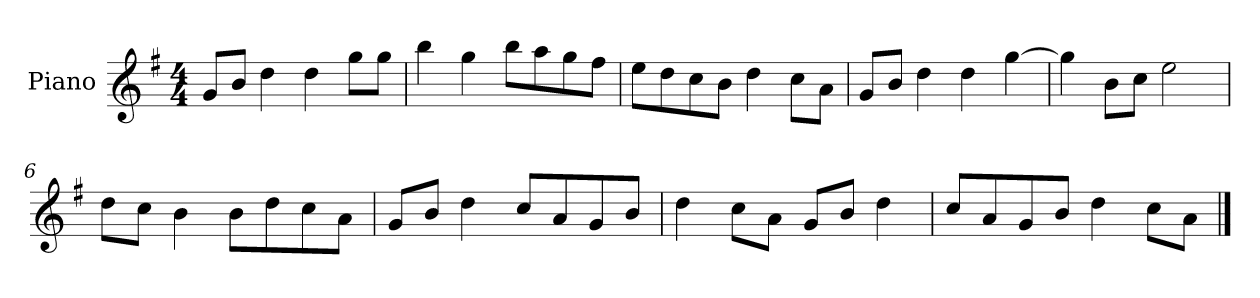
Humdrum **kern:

**kern
*part1
*staff1
*I"Piano
*I'P-no
*clefG2
*k[f#]
*M4/4
*MM90
=1
8g/L
8b/J
4dd\
4dd\
8gg\L
8gg\J
=2
4bb\
4gg\
8bb\L
8aa\
8gg\
8ff#\J
=3
8ee\L
8dd\
8cc\
8b\J
4dd\
8cc\L
8a\J
=4
8g/L
8b/J
4dd\
4dd\
[4gg\
=5
4gg\]
8b\L
8cc\J
2ee\
=6
8dd\L
8cc\J
4b\
8b\L
8dd\
8cc\
8a\J
!!LO:LB:g=z
=7
8g/L
8b/J
4dd\
8cc/L
8a/
8g/
8b/J
=8
4dd\
8cc\L
8a\J
8g/L
8b/J
4dd\
=9
8cc/L
8a/
8g/
8b/J
4dd\
8cc\L
8a\J
==
*-
